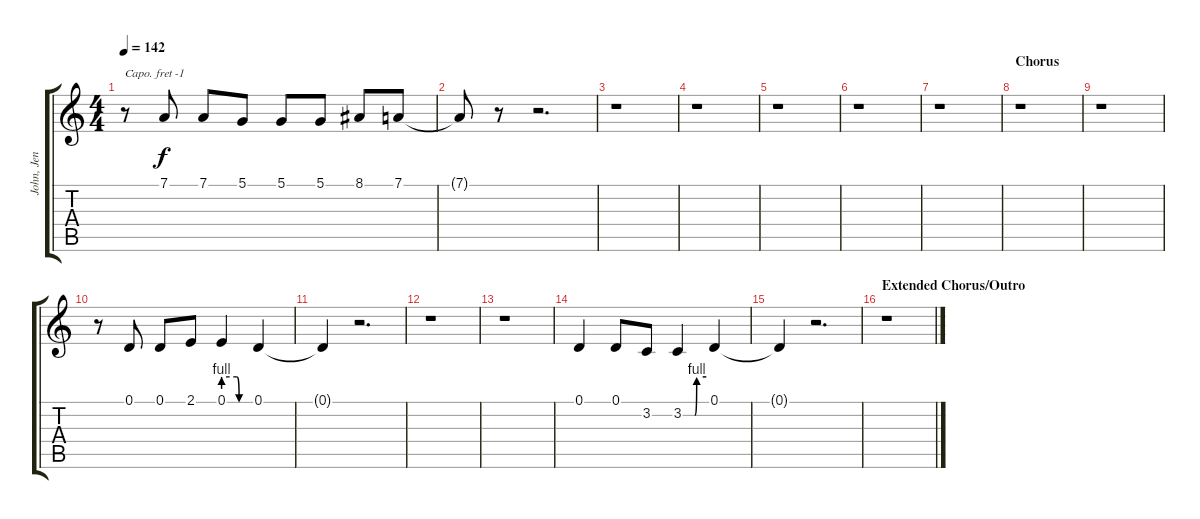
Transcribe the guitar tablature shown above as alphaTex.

\track ("John, Jen (Backing Vocals)" "John, Jen ") {instrument flute}
\staff {score tabs}
\capo -1
\tuning (Eb4 Bb3 Gb3 Db3 Ab2 Db2) {hide}
\ts (4 4)
\tempo 142
\clef g2
\ks c
r.8{dy f} 7.1.8 7.1.8 5.1.8 5.1.8 5.1.8 8.1.8 7.1.8 |
7.1{t}.8 r.8 r.2{d} |
r.1 |
r.1 |
r.1 |
r.1 |
r.1 |
\section ("" "Chorus")
r.1 |
r.1 |
r.8 0.1.8 0.1.8 2.1.8 0.1{be (custom 0 4 30 4 35 0 60 0)}.4 0.1.4 |
0.1{t}.4 r.2{d} |
r.1 |
r.1 |
0.1.4 0.1.8 3.2.8 3.2{be (custom 0 0 30 0 35 4 60 4)}.4 0.1.4 |
0.1{t}.4 r.2{d} |
\section ("" "Extended Chorus/Outro")
r.1
